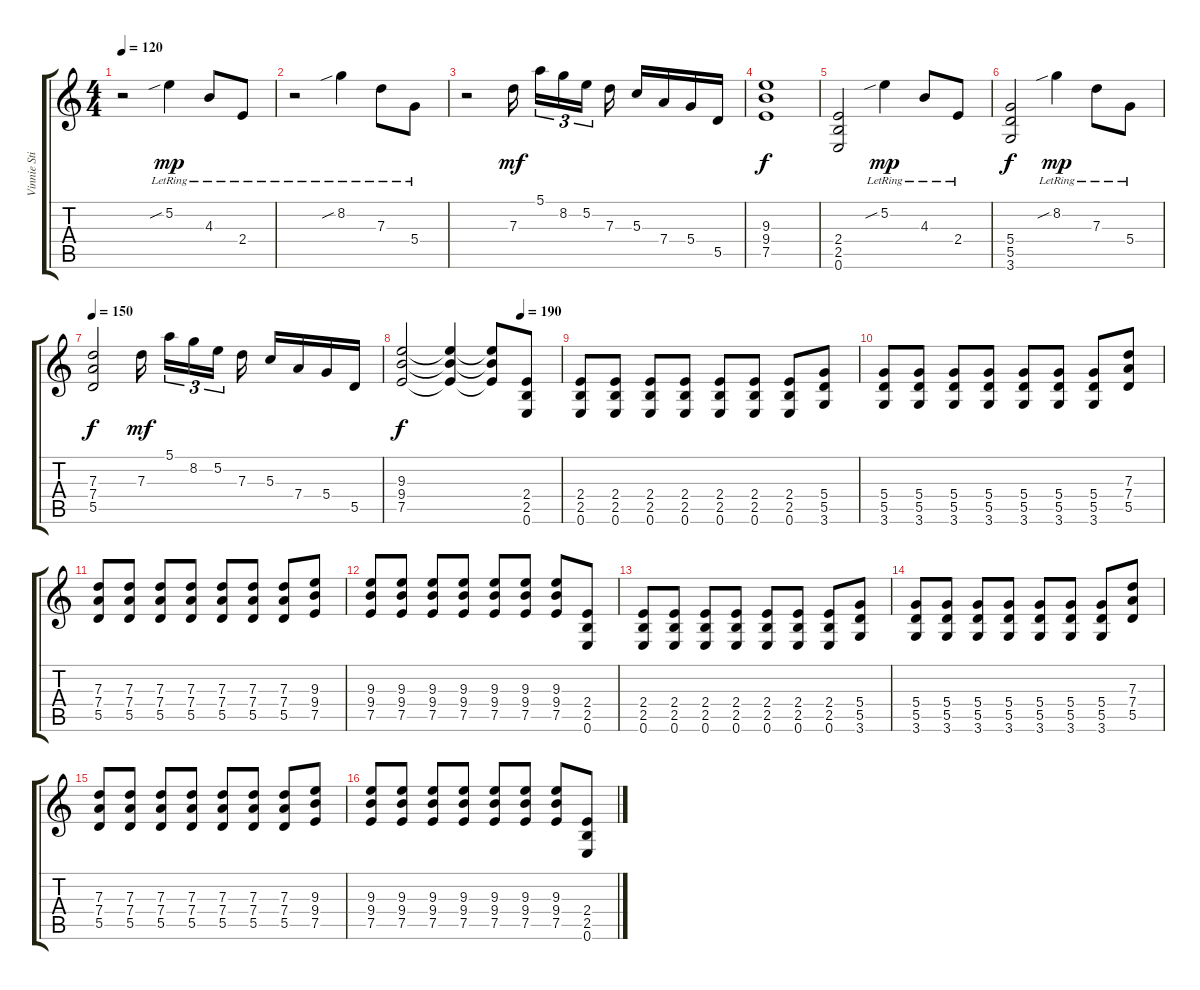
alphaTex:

\track ("Vinnie Stigma" "Vinnie Sti") {instrument distortionguitar}
\staff {score tabs}
\tuning (E4 B3 G3 D3 A2 E2) {hide}
\ts (4 4)
\tempo 120
\clef g2
\ks c
r.2{dy f} 5.2{sib lr}.4{dy mp} 4.3{lr}.8 2.4{lr}.8 |
r.2 8.2{sib lr}.4 7.3{lr}.8 5.4{lr}.8 |
r.2 7.3.16{dy mf volume 6 beam splitsecondary} 5.1.16{tu (3 2)} 8.2.16{tu (3 2)} 5.2.16{tu (3 2) beam splitsecondary} 7.3.16 5.3.16 7.4.16 5.4.16 5.5.16 |
(9.3 9.4 7.5).1{dy f} |
(2.4 2.5 0.6).2{volume 12} 5.2{sib lr}.4{dy mp volume 6} 4.3{lr}.8 2.4{lr}.8 |
(5.4 5.5 3.6).2{dy f volume 12} 8.2{sib lr}.4{dy mp volume 6} 7.3{lr}.8 5.4{lr}.8 |
\tempo 150
(7.3 7.4 5.5).2{dy f volume 12} 7.3.16{dy mf volume 6 beam splitsecondary} 5.1.16{tu (3 2)} 8.2.16{tu (3 2)} 5.2.16{tu (3 2) beam splitsecondary} 7.3.16 5.3.16 7.4.16 5.4.16 5.5.16 |
\tempo (190 0.75)
(9.3 9.4 7.5).2{dy f volume 12} (9.3{t} 9.4{t} 7.5{t}).4 (9.3{t} 9.4{t} 7.5{t}).8 (2.4 2.5 0.6).8 |
(2.4 2.5 0.6).8 (2.4 2.5 0.6).8 (2.4 2.5 0.6).8 (2.4 2.5 0.6).8 (2.4 2.5 0.6).8 (2.4 2.5 0.6).8 (2.4 2.5 0.6).8 (5.4 5.5 3.6).8 |
(5.4 5.5 3.6).8 (5.4 5.5 3.6).8 (5.4 5.5 3.6).8 (5.4 5.5 3.6).8 (5.4 5.5 3.6).8 (5.4 5.5 3.6).8 (5.4 5.5 3.6).8 (7.3 7.4 5.5).8 |
(7.3 7.4 5.5).8 (7.3 7.4 5.5).8 (7.3 7.4 5.5).8 (7.3 7.4 5.5).8 (7.3 7.4 5.5).8 (7.3 7.4 5.5).8 (7.3 7.4 5.5).8 (9.3 9.4 7.5).8 |
(9.3 9.4 7.5).8 (9.3 9.4 7.5).8 (9.3 9.4 7.5).8 (9.3 9.4 7.5).8 (9.3 9.4 7.5).8 (9.3 9.4 7.5).8 (9.3 9.4 7.5).8 (2.4 2.5 0.6).8 |
(2.4 2.5 0.6).8 (2.4 2.5 0.6).8 (2.4 2.5 0.6).8 (2.4 2.5 0.6).8 (2.4 2.5 0.6).8 (2.4 2.5 0.6).8 (2.4 2.5 0.6).8 (5.4 5.5 3.6).8 |
(5.4 5.5 3.6).8 (5.4 5.5 3.6).8 (5.4 5.5 3.6).8 (5.4 5.5 3.6).8 (5.4 5.5 3.6).8 (5.4 5.5 3.6).8 (5.4 5.5 3.6).8 (7.3 7.4 5.5).8 |
(7.3 7.4 5.5).8 (7.3 7.4 5.5).8 (7.3 7.4 5.5).8 (7.3 7.4 5.5).8 (7.3 7.4 5.5).8 (7.3 7.4 5.5).8 (7.3 7.4 5.5).8 (9.3 9.4 7.5).8 |
(9.3 9.4 7.5).8 (9.3 9.4 7.5).8 (9.3 9.4 7.5).8 (9.3 9.4 7.5).8 (9.3 9.4 7.5).8 (9.3 9.4 7.5).8 (9.3 9.4 7.5).8 (2.4 2.5 0.6).8
